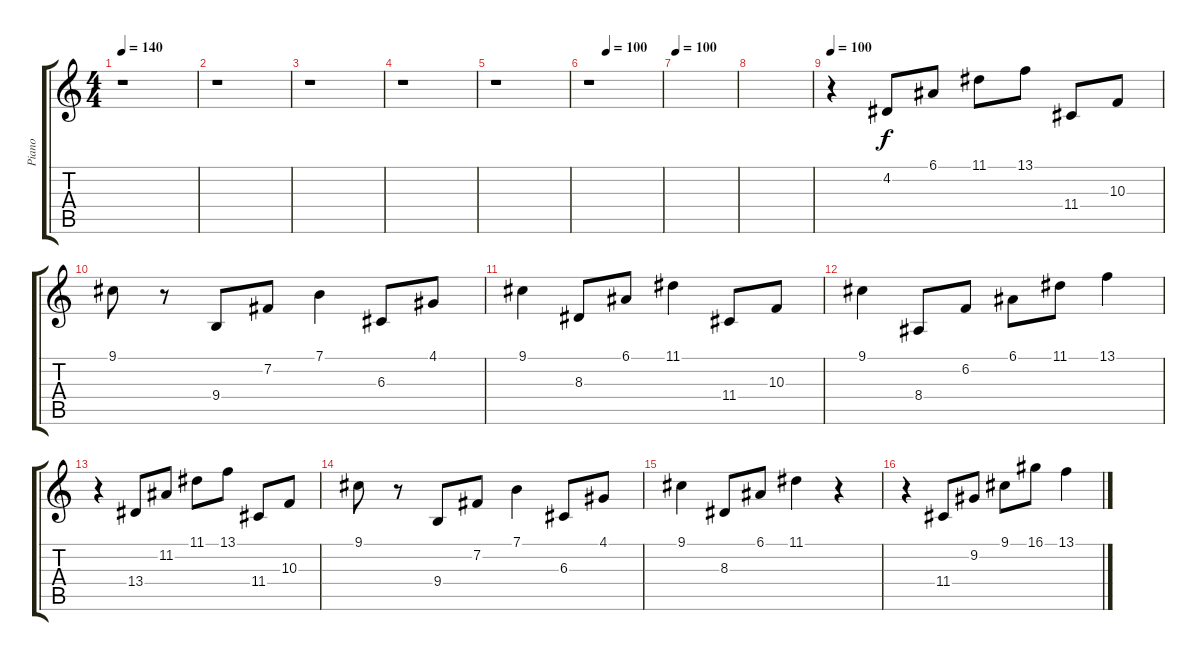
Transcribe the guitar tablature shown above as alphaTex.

\track ("Piano" "Piano") {instrument acousticgrandpiano}
\staff {score tabs}
\tuning (E4 B3 G3 D3 A2 E2) {hide}
\ts (4 4)
\tempo 140
\clef g2
\ks c
r.1{dy f} |
r.1 |
r.1 |
r.1 |
r.1 |
\tempo (100 0.25)
r.1 |
\tempo 100
|
|
\tempo 100
r.4{volume 16 balance 6 instrument acousticgrandpiano} 4.2.8 6.1.8 11.1.8 13.1.8 11.4.8 10.3.8 |
9.1.8 r.8 9.4.8 7.2.8 7.1.4 6.3.8 4.1.8 |
9.1.4 8.3.8 6.1.8 11.1.4 11.4.8 10.3.8 |
9.1.4 8.4.8 6.2.8 6.1.8 11.1.8 13.1.4 |
r.4 13.4.8 11.2.8 11.1.8 13.1.8 11.4.8 10.3.8 |
9.1.8 r.8 9.4.8 7.2.8 7.1.4 6.3.8 4.1.8 |
9.1.4 8.3.8 6.1.8 11.1.4 r.4 |
r.4 11.4.8 9.2.8 9.1.8 16.1.8 13.1.4
